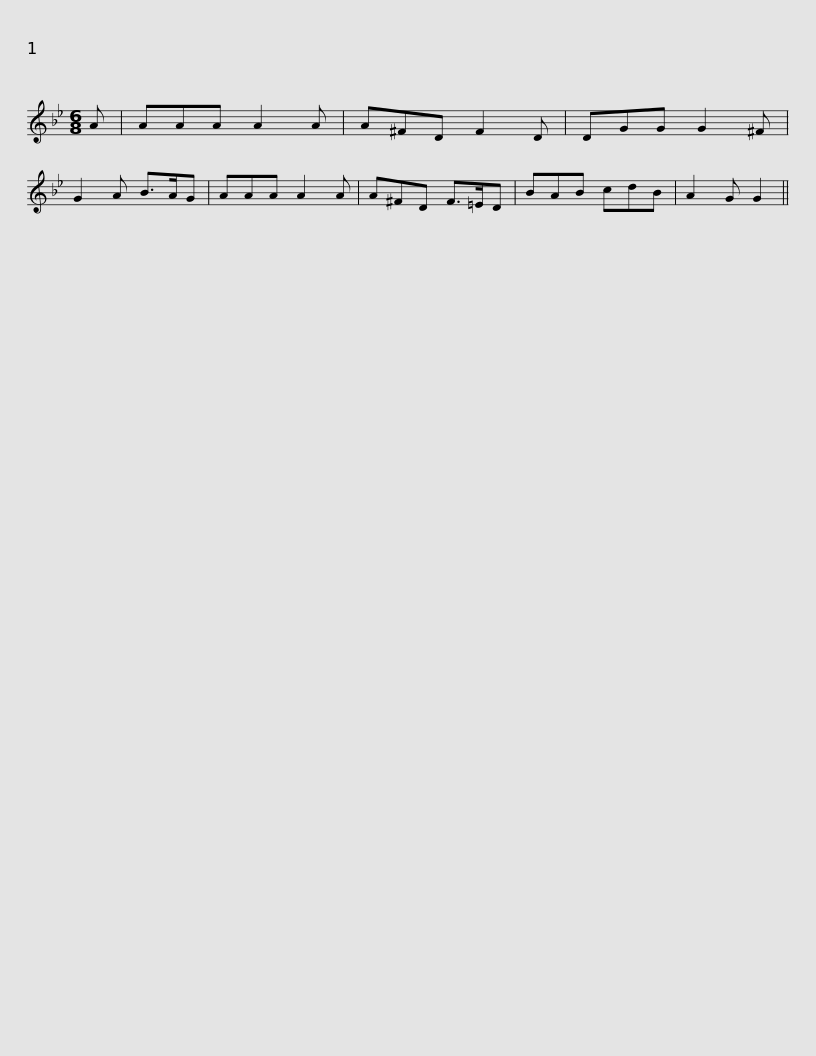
X:1
L:1/8
M:6/8
I:linebreak $
K:Gmin
V:1 treble
V:1
 A | AAA A2 A | A^FD F2 D | DGG G2 ^F | G2 A B>AG | %5
 AAA A2 A | A^FD F>=ED |$ BAB cdB | A2 G G2 || %9
